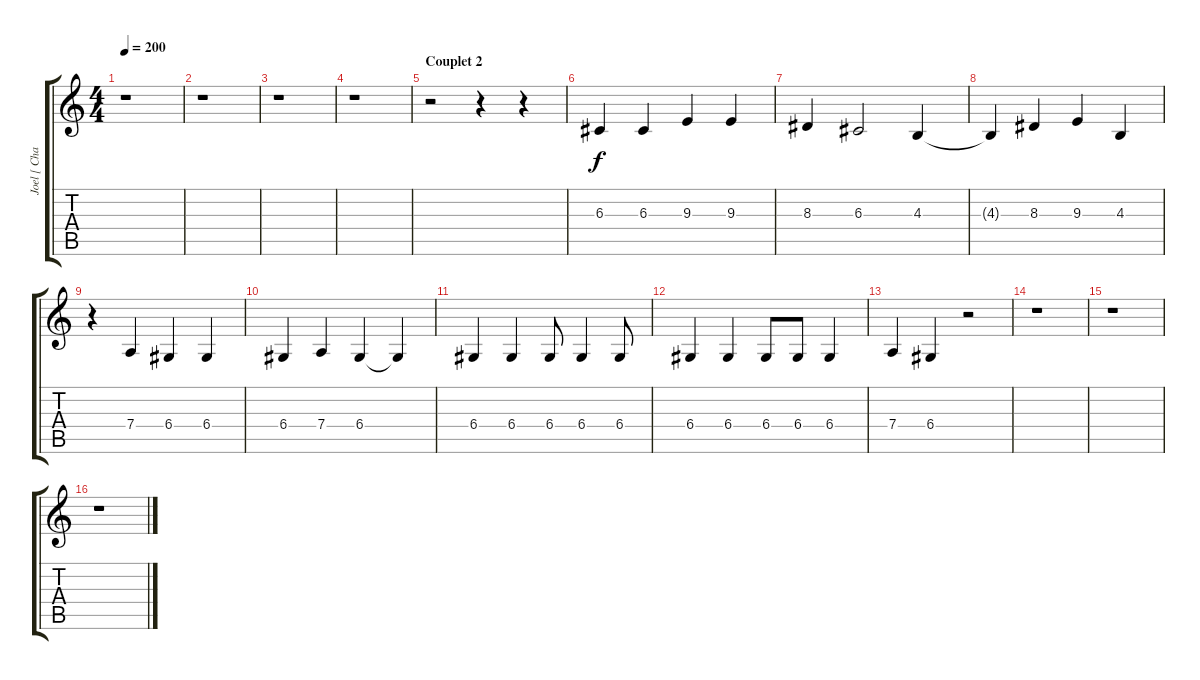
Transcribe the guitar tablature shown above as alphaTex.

\track ("Joel [ Chant ]" "Joel [ Cha") {instrument tenorsax}
\staff {score tabs}
\tuning (E4 B3 G3 D3 A2 E2) {hide}
\ts (4 4)
\tempo 200
\clef g2
\ks c
r.1{dy f} |
r.1 |
r.1 |
r.1 |
\section ("" "Couplet 2")
r.2 r.4 r.4 |
6.3.4 6.3.4 9.3.4 9.3.4 |
8.3.4 6.3.2 4.3.4 |
4.3{t}.4 8.3.4 9.3.4 4.3.4 |
r.4 7.4.4 6.4.4 6.4.4 |
6.4.4 7.4.4 6.4.4 6.4{t}.4 |
6.4.4 6.4.4 6.4.8 6.4.4 6.4.8 |
6.4.4 6.4.4 6.4.8 6.4.8 6.4.4 |
7.4.4 6.4.4 r.2 |
r.1 |
r.1 |
r.1
